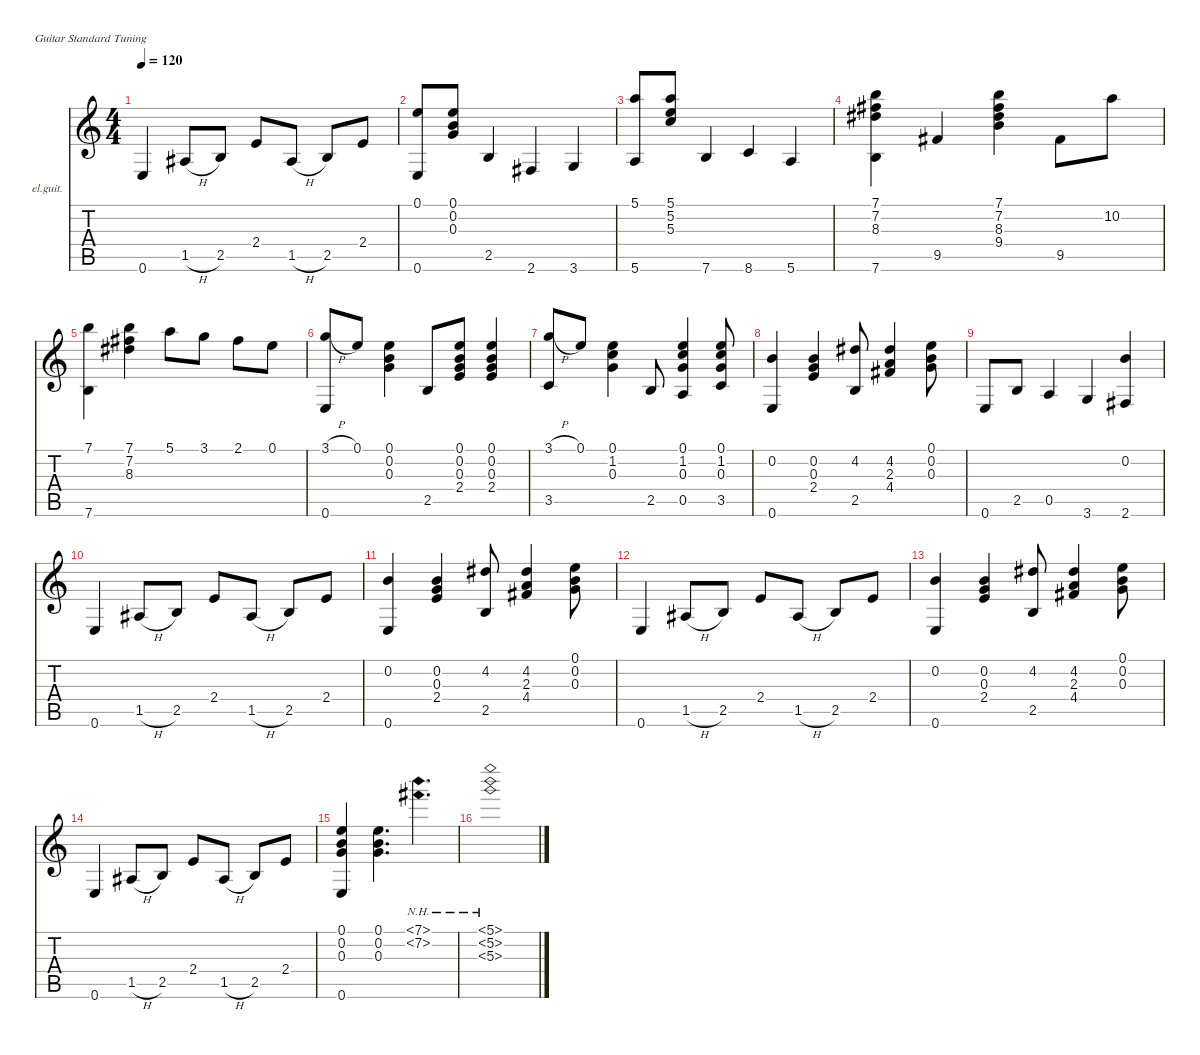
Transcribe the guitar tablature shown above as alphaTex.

\defaultSystemsLayout 4
\hideDynamics
\bracketExtendMode nobrackets
\firstSystemTrackNameOrientation horizontal
\otherSystemsTrackNameOrientation horizontal
\track ("Гитара" "el.guit.") {instrument electricguitarmuted}
\staff {score tabs}
\tuning (E4 B3 G3 D3 A2 E2)
\ts (4 4)
\tempo 120
\clef g2
\ks c
0.6.4{dy f beam Up} 1.5{h acc #}.8{beam Up} 2.5.8{beam Up} 2.4.8{beam Up} 1.5{h acc #}.8{beam Up} 2.5.8{beam Up} 2.4.8{beam Up} |
(0.1 0.6).8{beam Up} (0.1 0.2 0.3).8{beam Up} 2.5.4{beam Up} 2.6{acc #}.4{beam Up} 3.6.4{beam Up} |
(5.1 5.6).8{beam Up} (5.1 5.2 5.3).8{beam Up} 7.6.4{beam Up} 8.6.4{beam Up} 5.6.4{beam Up} |
(7.1 7.2{acc #} 8.3{acc #} 7.6).4{beam Down} 9.5{acc #}.4{beam Up} (7.1 7.2{acc #} 8.3{acc #} 9.4).4{beam Down} 9.5{acc #}.8{beam Down} 10.2.8{beam Down} |
(7.1 7.6).4{beam Down} (7.1 7.2{acc #} 8.3{acc #}).4{beam Down} 5.1.8{beam Down} 3.1.8{beam Down} 2.1{acc #}.8{beam Down} 0.1.8{beam Down} |
(3.1{h} 0.6).8{beam Up} 0.1.8{beam Up} (0.1 0.2 0.3).4{beam Down} 2.5.8{beam Up} (0.1 0.2 0.3 2.4).8{beam Up} (0.1 0.2 0.3 2.4).4{beam Up} |
(3.1{h} 3.5).8{beam Up} 0.1.8{beam Up} (0.1 1.2 0.3).4{beam Down} 2.5.8{beam Up} (0.1 1.2 0.3 0.5).4{beam Up} (0.1 1.2 0.3 3.5).8{beam Up} |
(0.2 0.6).4{beam Up} (0.2 0.3 2.4).4{beam Up} (4.2{acc #} 2.5).8{beam Up} (4.2{acc #} 2.3 4.4{acc #}).4{beam Up} (0.1 0.2 0.3).8{beam Down} |
0.6.8{beam Up} 2.5.8{beam Up} 0.5.4{beam Up} 3.6.4{beam Up} (0.2 2.6{acc #}).4{beam Up} |
0.6.4{beam Up} 1.5{h acc #}.8{beam Up} 2.5.8{beam Up} 2.4.8{beam Up} 1.5{h acc #}.8{beam Up} 2.5.8{beam Up} 2.4.8{beam Up} |
(0.2 0.6).4{beam Up} (0.2 0.3 2.4).4{beam Up} (4.2{acc #} 2.5).8{beam Up} (4.2{acc #} 2.3 4.4{acc #}).4{beam Up} (0.1 0.2 0.3).8{beam Down} |
0.6.4{beam Up} 1.5{h acc #}.8{beam Up} 2.5.8{beam Up} 2.4.8{beam Up} 1.5{h acc #}.8{beam Up} 2.5.8{beam Up} 2.4.8{beam Up} |
(0.2 0.6).4{beam Up} (0.2 0.3 2.4).4{beam Up} (4.2{acc #} 2.5).8{beam Up} (4.2{acc #} 2.3 4.4{acc #}).4{beam Up} (0.1 0.2 0.3).8{beam Down} |
0.6.4{beam Up} 1.5{h acc #}.8{beam Up} 2.5.8{beam Up} 2.4.8{beam Up} 1.5{h acc #}.8{beam Up} 2.5.8{beam Up} 2.4.8{beam Up} |
(0.1 0.2 0.3 0.6).4{beam Up} (0.1 0.2 0.3).4{d beam Down} (7.1{nh} 7.2{nh acc #}).4{d beam Down} |
(5.1{nh} 5.2{nh} 5.3{nh}).1{beam Down}
